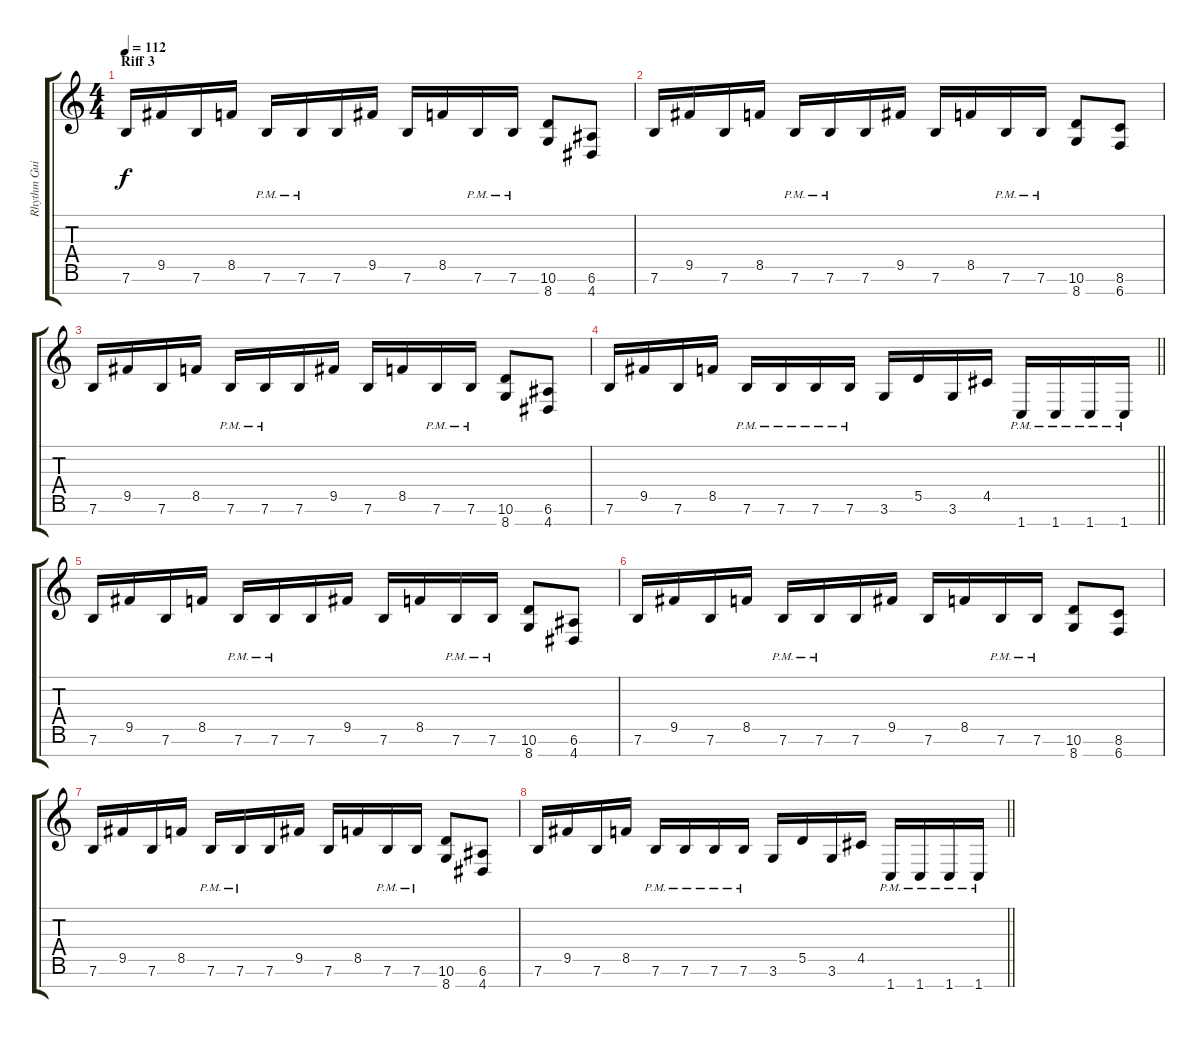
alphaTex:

\track ("Rhythm Guitar 1" "Rhythm Gui") {instrument distortionguitar}
\staff {score tabs}
\tuning (E4 B3 G3 D3 A2 E2 B1) {hide}
\ts (4 4)
\section ("" "Riff 3")
\tempo 112
\clef g2
\ks c
7.6.16{dy f} 9.5.16 7.6.16 8.5.16 7.6{pm}.16 7.6{pm}.16 7.6.16 9.5.16 7.6.16 8.5.16 7.6{pm}.16 7.6{pm}.16 (10.6 8.7).8 (6.6 4.7).8 |
7.6.16 9.5.16 7.6.16 8.5.16 7.6{pm}.16 7.6{pm}.16 7.6.16 9.5.16 7.6.16 8.5.16 7.6{pm}.16 7.6{pm}.16 (10.6 8.7).8 (8.6 6.7).8 |
7.6.16 9.5.16 7.6.16 8.5.16 7.6{pm}.16 7.6{pm}.16 7.6.16 9.5.16 7.6.16 8.5.16 7.6{pm}.16 7.6{pm}.16 (10.6 8.7).8 (6.6 4.7).8 |
\barLineRight lightlight
7.6.16 9.5.16 7.6.16 8.5.16 7.6{pm}.16 7.6{pm}.16 7.6{pm}.16 7.6{pm}.16 3.6.16 5.5.16 3.6.16 4.5.16 1.7{pm}.16 1.7{pm}.16 1.7{pm}.16 1.7{pm}.16 |
7.6.16 9.5.16 7.6.16 8.5.16 7.6{pm}.16 7.6{pm}.16 7.6.16 9.5.16 7.6.16 8.5.16 7.6{pm}.16 7.6{pm}.16 (10.6 8.7).8 (6.6 4.7).8 |
7.6.16 9.5.16 7.6.16 8.5.16 7.6{pm}.16 7.6{pm}.16 7.6.16 9.5.16 7.6.16 8.5.16 7.6{pm}.16 7.6{pm}.16 (10.6 8.7).8 (8.6 6.7).8 |
7.6.16 9.5.16 7.6.16 8.5.16 7.6{pm}.16 7.6{pm}.16 7.6.16 9.5.16 7.6.16 8.5.16 7.6{pm}.16 7.6{pm}.16 (10.6 8.7).8 (6.6 4.7).8 |
\barLineRight lightlight
7.6.16 9.5.16 7.6.16 8.5.16 7.6{pm}.16 7.6{pm}.16 7.6{pm}.16 7.6{pm}.16 3.6.16 5.5.16 3.6.16 4.5.16 1.7{pm}.16 1.7{pm}.16 1.7{pm}.16 1.7{pm}.16
